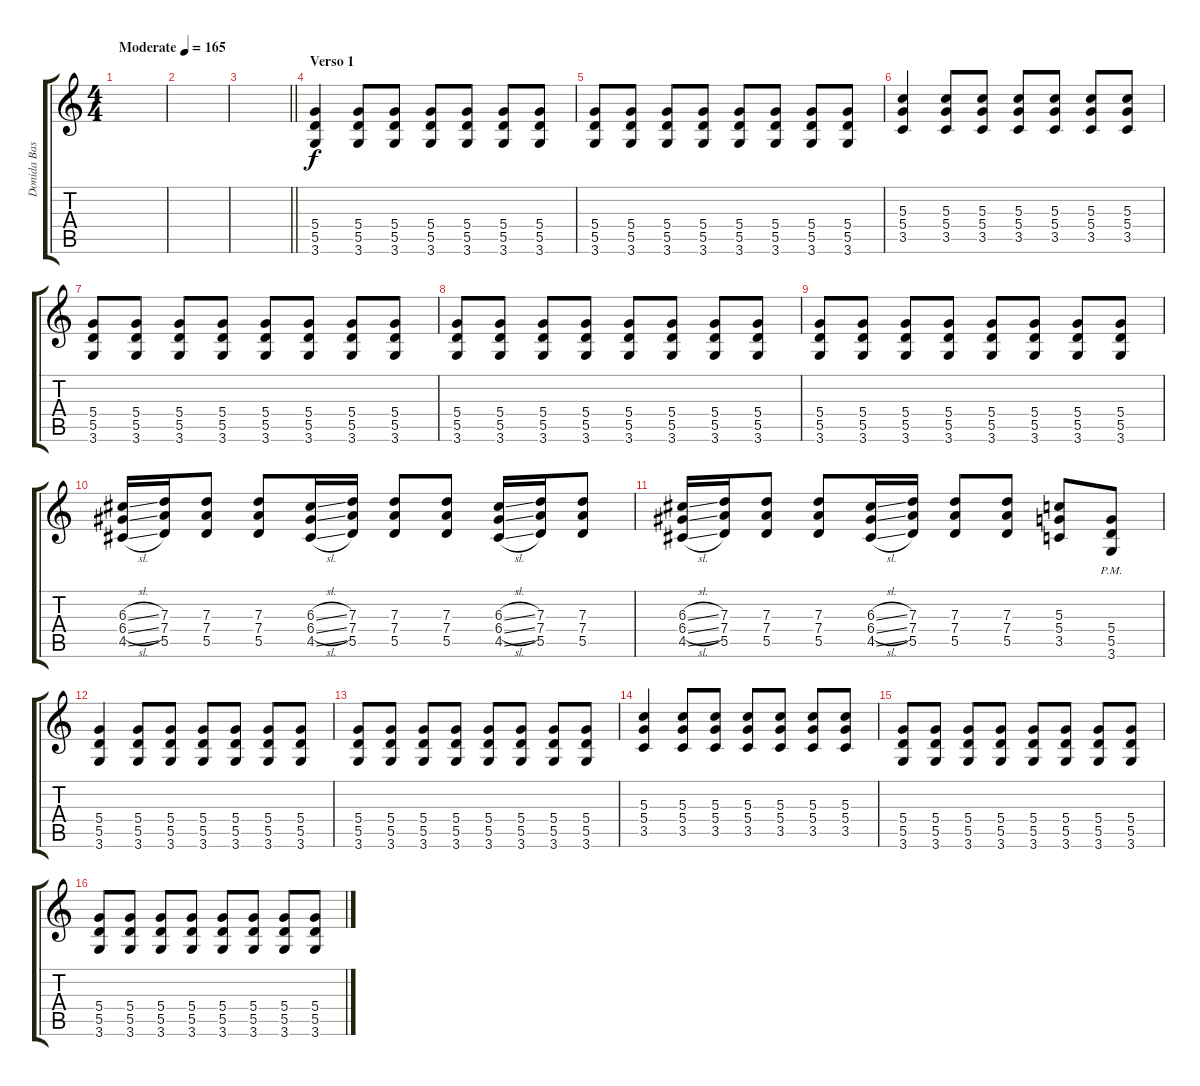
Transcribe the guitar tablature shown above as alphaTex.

\track ("Donida Base" "Donida Bas") {instrument distortionguitar}
\staff {score tabs}
\tuning (E4 B3 G3 D3 A2 E2) {hide}
\ts (4 4)
\tempo (165 "Moderate")
\clef g2
\ks c
|
|
\barLineRight lightlight
|
\section ("" "Verso 1")
(5.4 5.5 3.6).4 (5.4 5.5 3.6).8 (5.4 5.5 3.6).8 (5.4 5.5 3.6).8 (5.4 5.5 3.6).8 (5.4 5.5 3.6).8 (5.4 5.5 3.6).8 |
(5.4 5.5 3.6).8 (5.4 5.5 3.6).8 (5.4 5.5 3.6).8 (5.4 5.5 3.6).8 (5.4 5.5 3.6).8 (5.4 5.5 3.6).8 (5.4 5.5 3.6).8 (5.4 5.5 3.6).8 |
(5.3 5.4 3.5).4 (5.3 5.4 3.5).8 (5.3 5.4 3.5).8 (5.3 5.4 3.5).8 (5.3 5.4 3.5).8 (5.3 5.4 3.5).8 (5.3 5.4 3.5).8 |
(5.4 5.5 3.6).8 (5.4 5.5 3.6).8 (5.4 5.5 3.6).8 (5.4 5.5 3.6).8 (5.4 5.5 3.6).8 (5.4 5.5 3.6).8 (5.4 5.5 3.6).8 (5.4 5.5 3.6).8 |
(5.4 5.5 3.6).8 (5.4 5.5 3.6).8 (5.4 5.5 3.6).8 (5.4 5.5 3.6).8 (5.4 5.5 3.6).8 (5.4 5.5 3.6).8 (5.4 5.5 3.6).8 (5.4 5.5 3.6).8 |
(5.4 5.5 3.6).8 (5.4 5.5 3.6).8 (5.4 5.5 3.6).8 (5.4 5.5 3.6).8 (5.4 5.5 3.6).8 (5.4 5.5 3.6).8 (5.4 5.5 3.6).8 (5.4 5.5 3.6).8 |
(6.3{sl} 6.4{sl} 4.5{sl}).16 (7.3 7.4 5.5).16 (7.3 7.4 5.5).8 (7.3 7.4 5.5).8 (6.3{sl} 6.4{sl} 4.5{sl}).16 (7.3 7.4 5.5).16 (7.3 7.4 5.5).8 (7.3 7.4 5.5).8 (6.3{sl} 6.4{sl} 4.5{sl}).16 (7.3 7.4 5.5).16 (7.3 7.4 5.5).8 |
(6.3{sl} 6.4{sl} 4.5{sl}).16 (7.3 7.4 5.5).16 (7.3 7.4 5.5).8 (7.3 7.4 5.5).8 (6.3{sl} 6.4{sl} 4.5{sl}).16 (7.3 7.4 5.5).16 (7.3 7.4 5.5).8 (7.3 7.4 5.5).8 (5.3 5.4 3.5).8 (5.4{pm} 5.5{pm} 3.6{pm}).8 |
(5.4 5.5 3.6).4 (5.4 5.5 3.6).8 (5.4 5.5 3.6).8 (5.4 5.5 3.6).8 (5.4 5.5 3.6).8 (5.4 5.5 3.6).8 (5.4 5.5 3.6).8 |
(5.4 5.5 3.6).8 (5.4 5.5 3.6).8 (5.4 5.5 3.6).8 (5.4 5.5 3.6).8 (5.4 5.5 3.6).8 (5.4 5.5 3.6).8 (5.4 5.5 3.6).8 (5.4 5.5 3.6).8 |
(5.3 5.4 3.5).4 (5.3 5.4 3.5).8 (5.3 5.4 3.5).8 (5.3 5.4 3.5).8 (5.3 5.4 3.5).8 (5.3 5.4 3.5).8 (5.3 5.4 3.5).8 |
(5.4 5.5 3.6).8 (5.4 5.5 3.6).8 (5.4 5.5 3.6).8 (5.4 5.5 3.6).8 (5.4 5.5 3.6).8 (5.4 5.5 3.6).8 (5.4 5.5 3.6).8 (5.4 5.5 3.6).8 |
(5.4 5.5 3.6).8 (5.4 5.5 3.6).8 (5.4 5.5 3.6).8 (5.4 5.5 3.6).8 (5.4 5.5 3.6).8 (5.4 5.5 3.6).8 (5.4 5.5 3.6).8 (5.4 5.5 3.6).8
